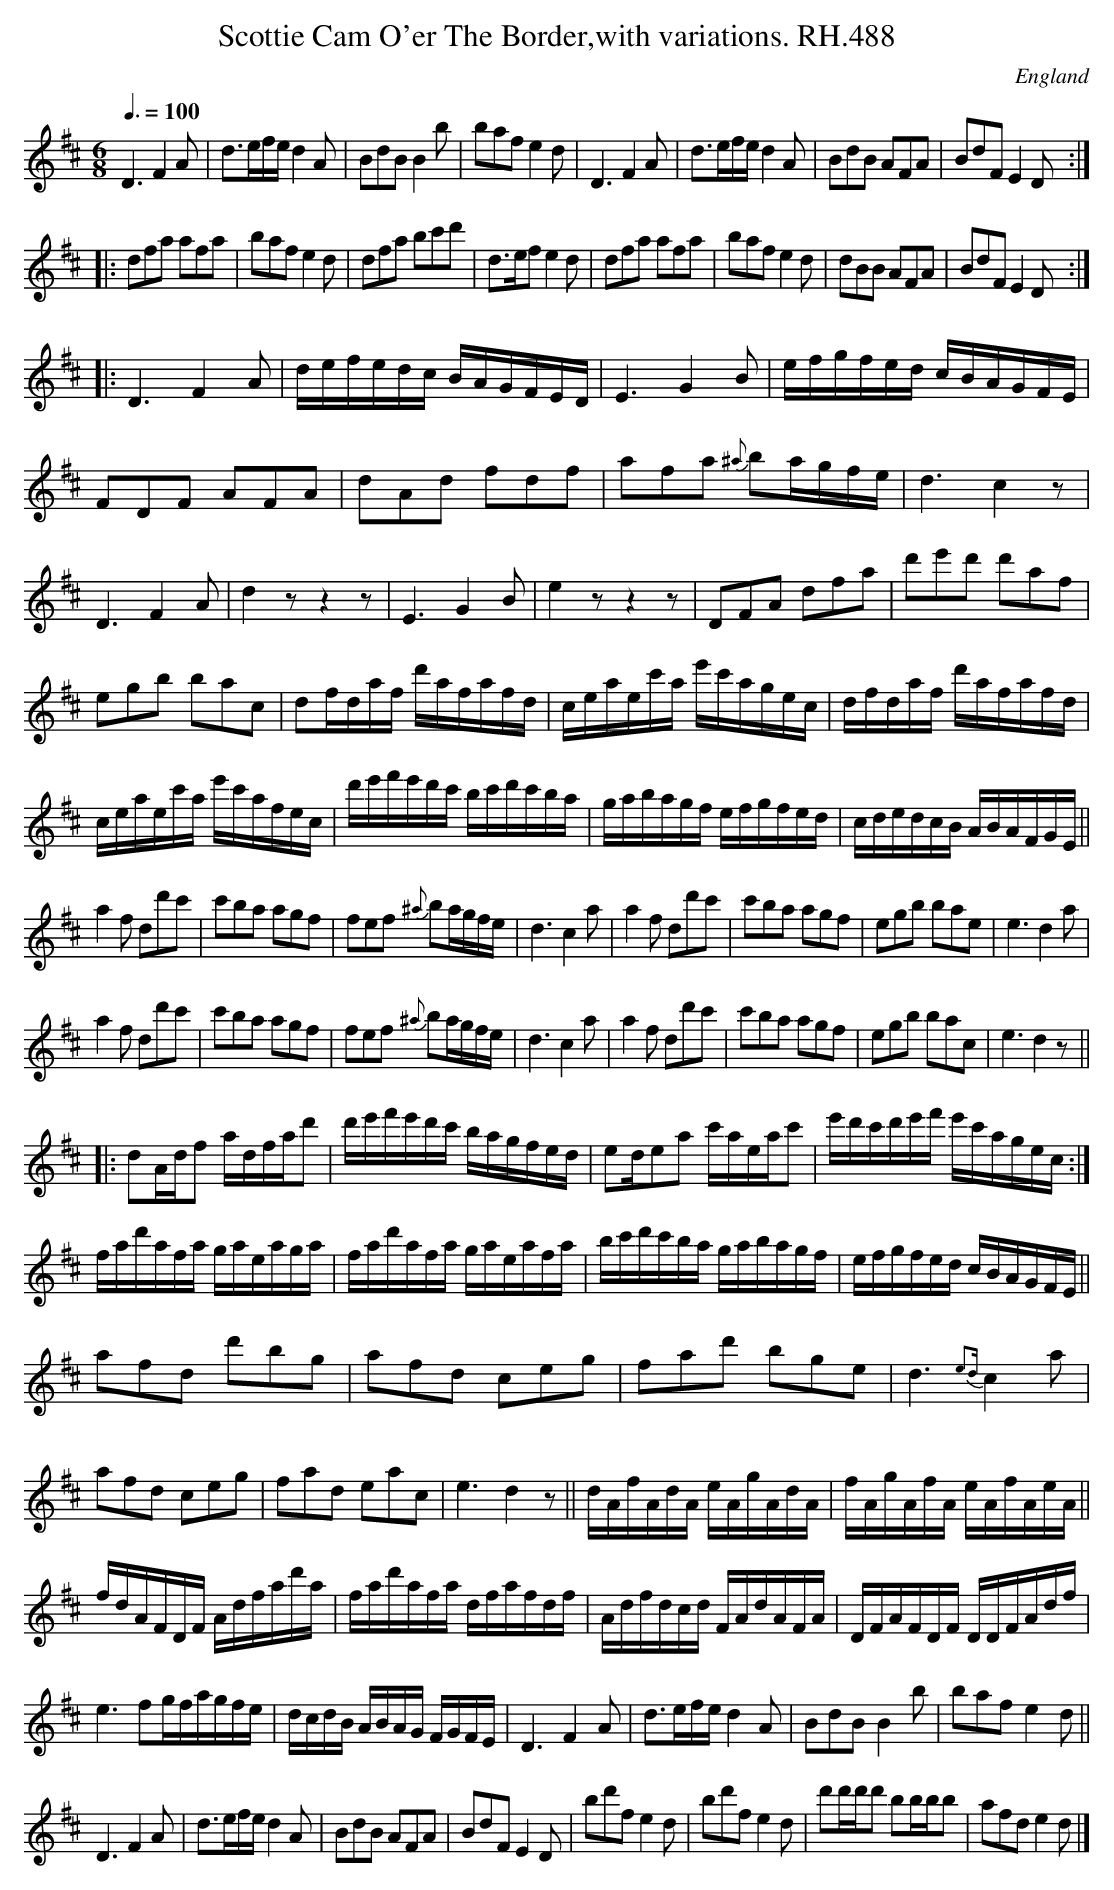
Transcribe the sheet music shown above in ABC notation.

X:1
T:Scottie Cam O'er The Border,with variations. RH.488
O:England
M:6/8
L:1/16
Q:3/8=100
K:D
D6 F4A2|d3efe d4A2|B2d2B2 B4b2|b2a2f2 e4d2|\
D6 F4A2|d3efe d4A2|B2d2B2 A2F2A2|B2d2F2 E4D2:|
|:d2f2a2 a2f2a2|b2a2f2 e4d2|d2f2a2 b2c'2d'2|d3ef2 e4d2|\
d2f2a2 a2f2a2|b2a2f2 e4d2|d2B2B2 A2F2A2|B2d2F2 E4D2:|
|:D6 F4A2|defedc BAGFED|E6 G4B2|efgfed cBAGFE|\
F2D2F2 A2F2A2|d2A2d2 f2d2f2|a2f2a2 {^a}b2agfe|d6 c4z2|
D6 F4A2|d4z2 z4z2|E6 G4B2|e4z2 z4z2|\
D2F2A2 d2f2a2|d'2e'2d'2 d'2a2f2|
e2g2b2 b2a2c2|d2fdaf d'afafd|\
ceaec'a e'c'agec|dfdaf d'afafd|
ceaec'a e'c'afec|d'e'f'e'd'c' bc'd'c'ba|\
gabagf efgfed|cdedcB ABAFGE||
a4f2 d2d'2c'2|c'2b2a2 a2g2f2|\
f2e2f2 {^a} b2agfe|d6 c4a2|\
a4f2 d2d'2c'2|c'2b2a2 a2g2f2|\
e2g2b2 b2a2e2|e6 d4a2|
a4f2 d2d'2c'2|c'2b2a2 a2g2f2|\
f2e2f2 {^a}b2agfe|d6 c4a2|\
a4f2 d2d'2c'2|c'2b2a2 a2g2f2|\
e2g2b2 b2a2c2|e6 d4z2||
|:d2Adf2 adfad'2|d'e'f'e'd'c' bagfed|\
e2de2a2 c'aeac'2|e'd'c'd'e'f' e'c'agec:|
fad'afa gaeaga|fad'afa gaeafa|\
bc'd'c'ba gabagf|efgfed cBAGFE||
a2f2d2 d'2b2g2|a2f2d2 c2e2g2|\
f2a2d'2 b2g2e2|d6 {e2d}c4a2|
a2f2d2 c2e2g2|f2a2d2 e2a2c2|e6 d4z2||\
dAfAdA eAgAdA|fAgAfA eAfAeA||
fdAFDF Adfad'a|fad'afa dfafdf|\
Adfdcd FAdAFA|DFAFDF DDFAdf|
e6 f2gfagfe|dcdB ABAG FGFE|\
D6 F4A2|d3efe d4A2|B2d2B2 B4b2|b2a2f2 e4d2||
D6 F4A2|d3efe d4A2|B2d2B2 A2F2A2|B2d2F2 E4D2|\
b2d'2f2 e4d2|b2d'2f2 e4d2|\
d'2d'd'd'2 b2bbb2|a2f2d2 e4d2|]
